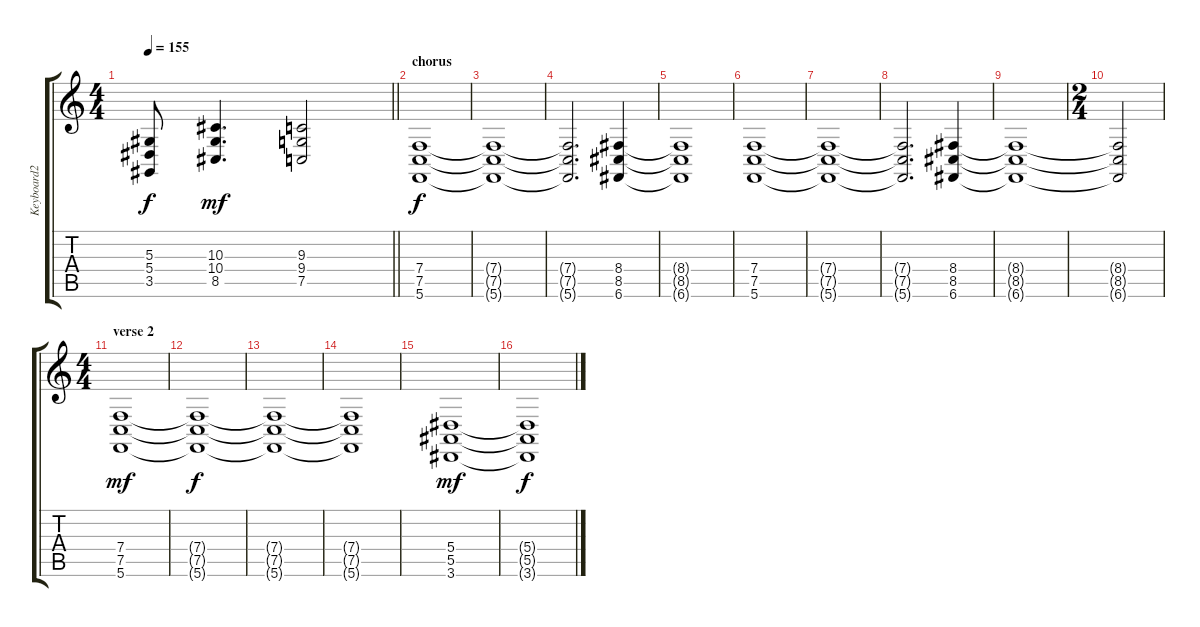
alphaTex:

\track ("Keyboard2" "Keyboard2") {instrument stringensemble1}
\staff {score tabs}
\tuning (C4 G3 Eb3 Bb2 F2 C2) {hide}
\ts (4 4)
\tempo 155
\clef g2
\barLineRight lightlight
\ks c
(5.3{t} 5.4{t} 3.5{t}).8{dy f} (10.3 10.4 8.5).4{d dy mf} (9.3 9.4 7.5).2 |
\section ("" "chorus")
(7.4 7.5 5.6).1{dy f} |
(7.4{t} 7.5{t} 5.6{t}).1 |
(7.4{t} 7.5{t} 5.6{t}).2{d} (8.4 8.5 6.6).4 |
(8.4{t} 8.5{t} 6.6{t}).1 |
(7.4 7.5 5.6).1 |
(7.4{t} 7.5{t} 5.6{t}).1 |
(7.4{t} 7.5{t} 5.6{t}).2{d} (8.4 8.5 6.6).4 |
(8.4{t} 8.5{t} 6.6{t}).1 |
\ts (2 4)
(8.4{t} 8.5{t} 6.6{t}).2 |
\ts (4 4)
\section ("" "verse 2")
(7.4 7.5 5.6).1{dy mf} |
(7.4{t} 7.5{t} 5.6{t}).1{dy f} |
(7.4{t} 7.5{t} 5.6{t}).1 |
(7.4{t} 7.5{t} 5.6{t}).1 |
(5.4 5.5 3.6).1{dy mf} |
(5.4{t} 5.5{t} 3.6{t}).1{dy f}
